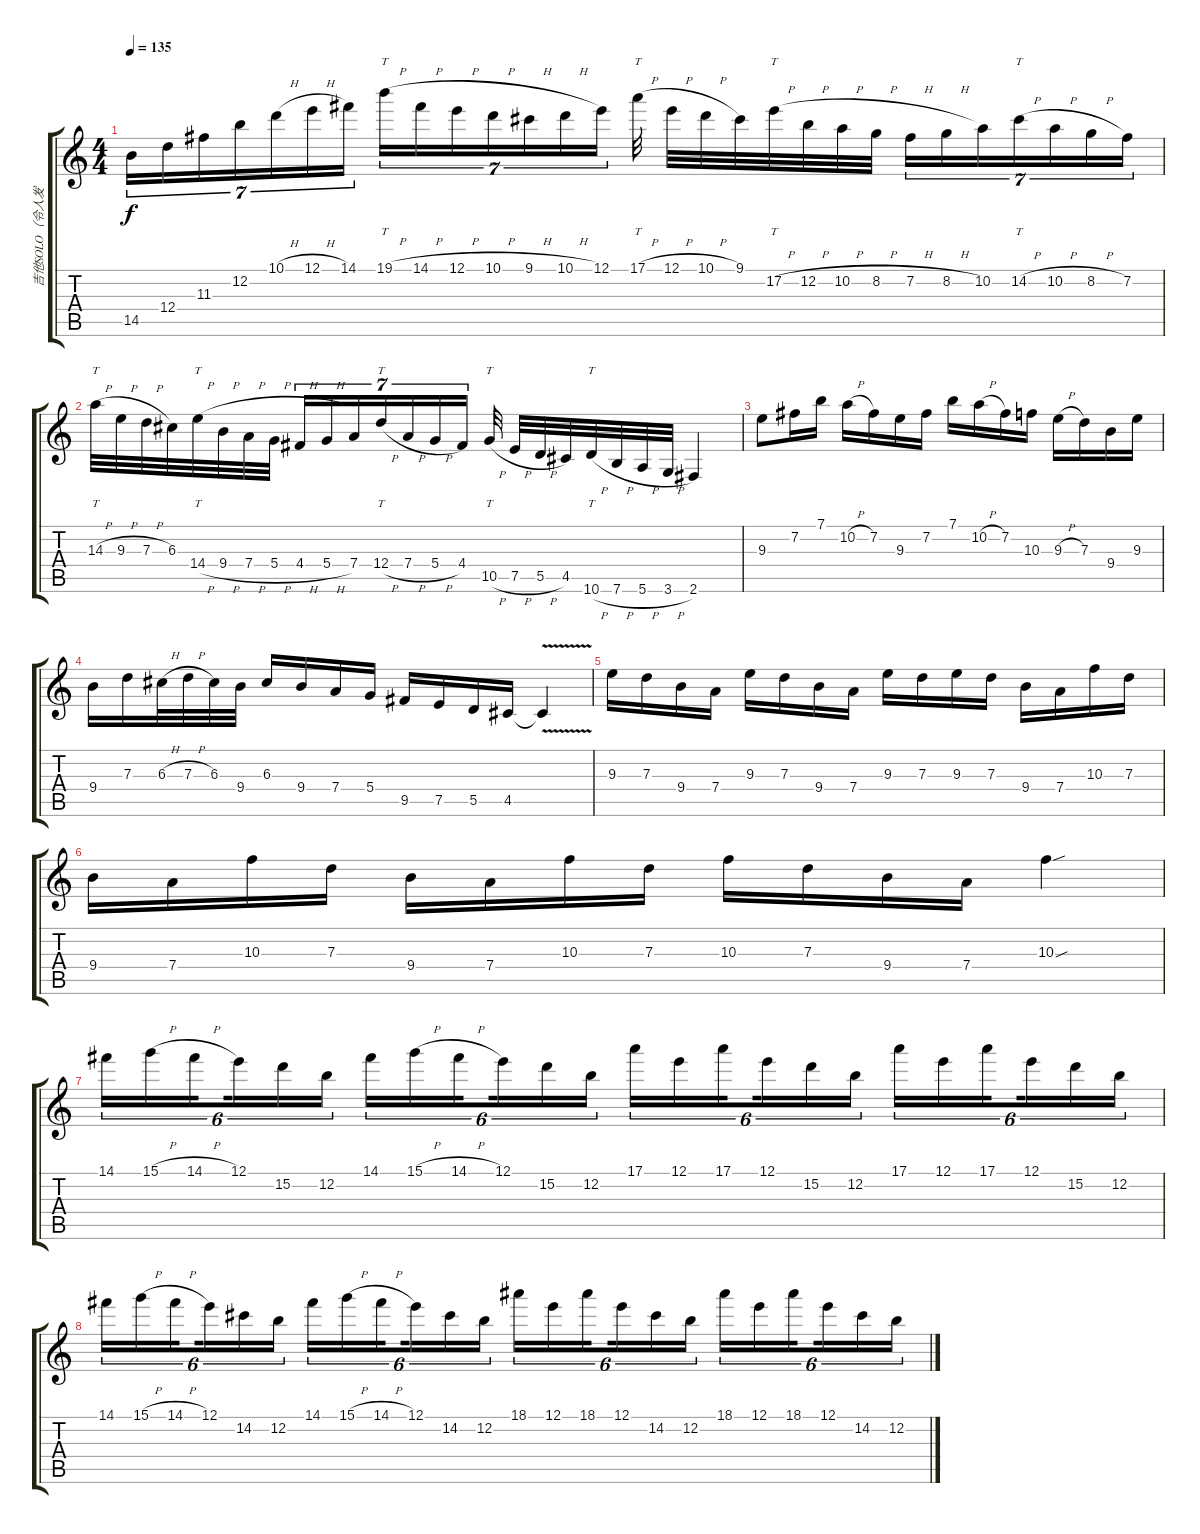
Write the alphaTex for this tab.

\track ("吉他SOLO（令人发指的）" "吉他SOLO（令人发") {instrument distortionguitar}
\staff {score tabs}
\tuning (E4 B3 G3 D3 A2 E2) {hide}
\ts (4 4)
\tempo 135
\clef g2
\ks c
14.5.16{tu (7 4) dy f} 12.4.16{tu (7 4)} 11.3.16{tu (7 4)} 12.2.16{tu (7 4)} 10.1{h}.16{tu (7 4)} 12.1{h}.16{tu (7 4)} 14.1.16{tu (7 4)} 19.1{h}.16{tt tu (7 4)} 14.1{h}.16{tu (7 4)} 12.1{h}.16{tu (7 4)} 10.1{h}.16{tu (7 4)} 9.1{h}.16{tu (7 4)} 10.1{h}.16{tu (7 4)} 12.1.16{tu (7 4)} 17.1{h}.32{tt} 12.1{h}.32 10.1{h}.32 9.1.32 17.2{h}.32{tt} 12.2{h}.32 10.2{h}.32 8.2{h}.32 7.2{h}.16{tu (7 4)} 8.2{h}.16{tu (7 4)} 10.2.16{tu (7 4)} 14.2{h}.16{tt tu (7 4)} 10.2{h}.16{tu (7 4)} 8.2{h}.16{tu (7 4)} 7.2.16{tu (7 4)} |
14.3{h}.32{tt} 9.3{h}.32 7.3{h}.32 6.3.32 14.4{h}.32{tt} 9.4{h}.32 7.4{h}.32 5.4{h}.32 4.4{h}.16{tu (7 4)} 5.4{h}.16{tu (7 4)} 7.4.16{tu (7 4)} 12.4{h}.16{tt tu (7 4)} 7.4{h}.16{tu (7 4)} 5.4{h}.16{tu (7 4)} 4.4.16{tu (7 4)} 10.5{h}.32{tt} 7.5{h}.32 5.5{h}.32 4.5.32 10.6{h}.32{tt} 7.6{h}.32 5.6{h}.32 3.6{h}.32 2.6.4 |
9.3.8 7.2.16 7.1.16 10.2{h}.16 7.2.16 9.3.16 7.2.16 7.1.16 10.2{h}.16 7.2.16 10.3.16 9.3{h}.16 7.3.16 9.4.16 9.3.16 |
9.4.16 7.3.16 6.3{h}.32 7.3{h}.32 6.3.32 9.4.32 6.3.16 9.4.16 7.4.16 5.4.16 9.5.16 7.5.16 5.5.16 4.5.16 4.5{v t}.4 |
9.3.16 7.3.16 9.4.16 7.4.16 9.3.16 7.3.16 9.4.16 7.4.16 9.3.16 7.3.16 9.3.16 7.3.16 9.4.16 7.4.16 10.3.16 7.3.16 |
9.4.16 7.4.16 10.3.16 7.3.16 9.4.16 7.4.16 10.3.16 7.3.16 10.3.16 7.3.16 9.4.16 7.4.16 10.3{sou}.4 |
14.1.16{tu (6 4)} 15.1{h}.16{tu (6 4)} 14.1{h}.16{tu (6 4) beam splitsecondary} 12.1.16{tu (6 4)} 15.2.16{tu (6 4)} 12.2.16{tu (6 4)} 14.1.16{tu (6 4)} 15.1{h}.16{tu (6 4)} 14.1{h}.16{tu (6 4) beam splitsecondary} 12.1.16{tu (6 4)} 15.2.16{tu (6 4)} 12.2.16{tu (6 4)} 17.1.16{tu (6 4)} 12.1.16{tu (6 4)} 17.1.16{tu (6 4) beam splitsecondary} 12.1.16{tu (6 4)} 15.2.16{tu (6 4)} 12.2.16{tu (6 4)} 17.1.16{tu (6 4)} 12.1.16{tu (6 4)} 17.1.16{tu (6 4) beam splitsecondary} 12.1.16{tu (6 4)} 15.2.16{tu (6 4)} 12.2.16{tu (6 4)} |
14.1.16{tu (6 4)} 15.1{h}.16{tu (6 4)} 14.1{h}.16{tu (6 4) beam splitsecondary} 12.1.16{tu (6 4)} 14.2.16{tu (6 4)} 12.2.16{tu (6 4)} 14.1.16{tu (6 4)} 15.1{h}.16{tu (6 4)} 14.1{h}.16{tu (6 4) beam splitsecondary} 12.1.16{tu (6 4)} 14.2.16{tu (6 4)} 12.2.16{tu (6 4)} 18.1.16{tu (6 4)} 12.1.16{tu (6 4)} 18.1.16{tu (6 4) beam splitsecondary} 12.1.16{tu (6 4)} 14.2.16{tu (6 4)} 12.2.16{tu (6 4)} 18.1.16{tu (6 4)} 12.1.16{tu (6 4)} 18.1.16{tu (6 4) beam splitsecondary} 12.1.16{tu (6 4)} 14.2.16{tu (6 4)} 12.2.16{tu (6 4)}
